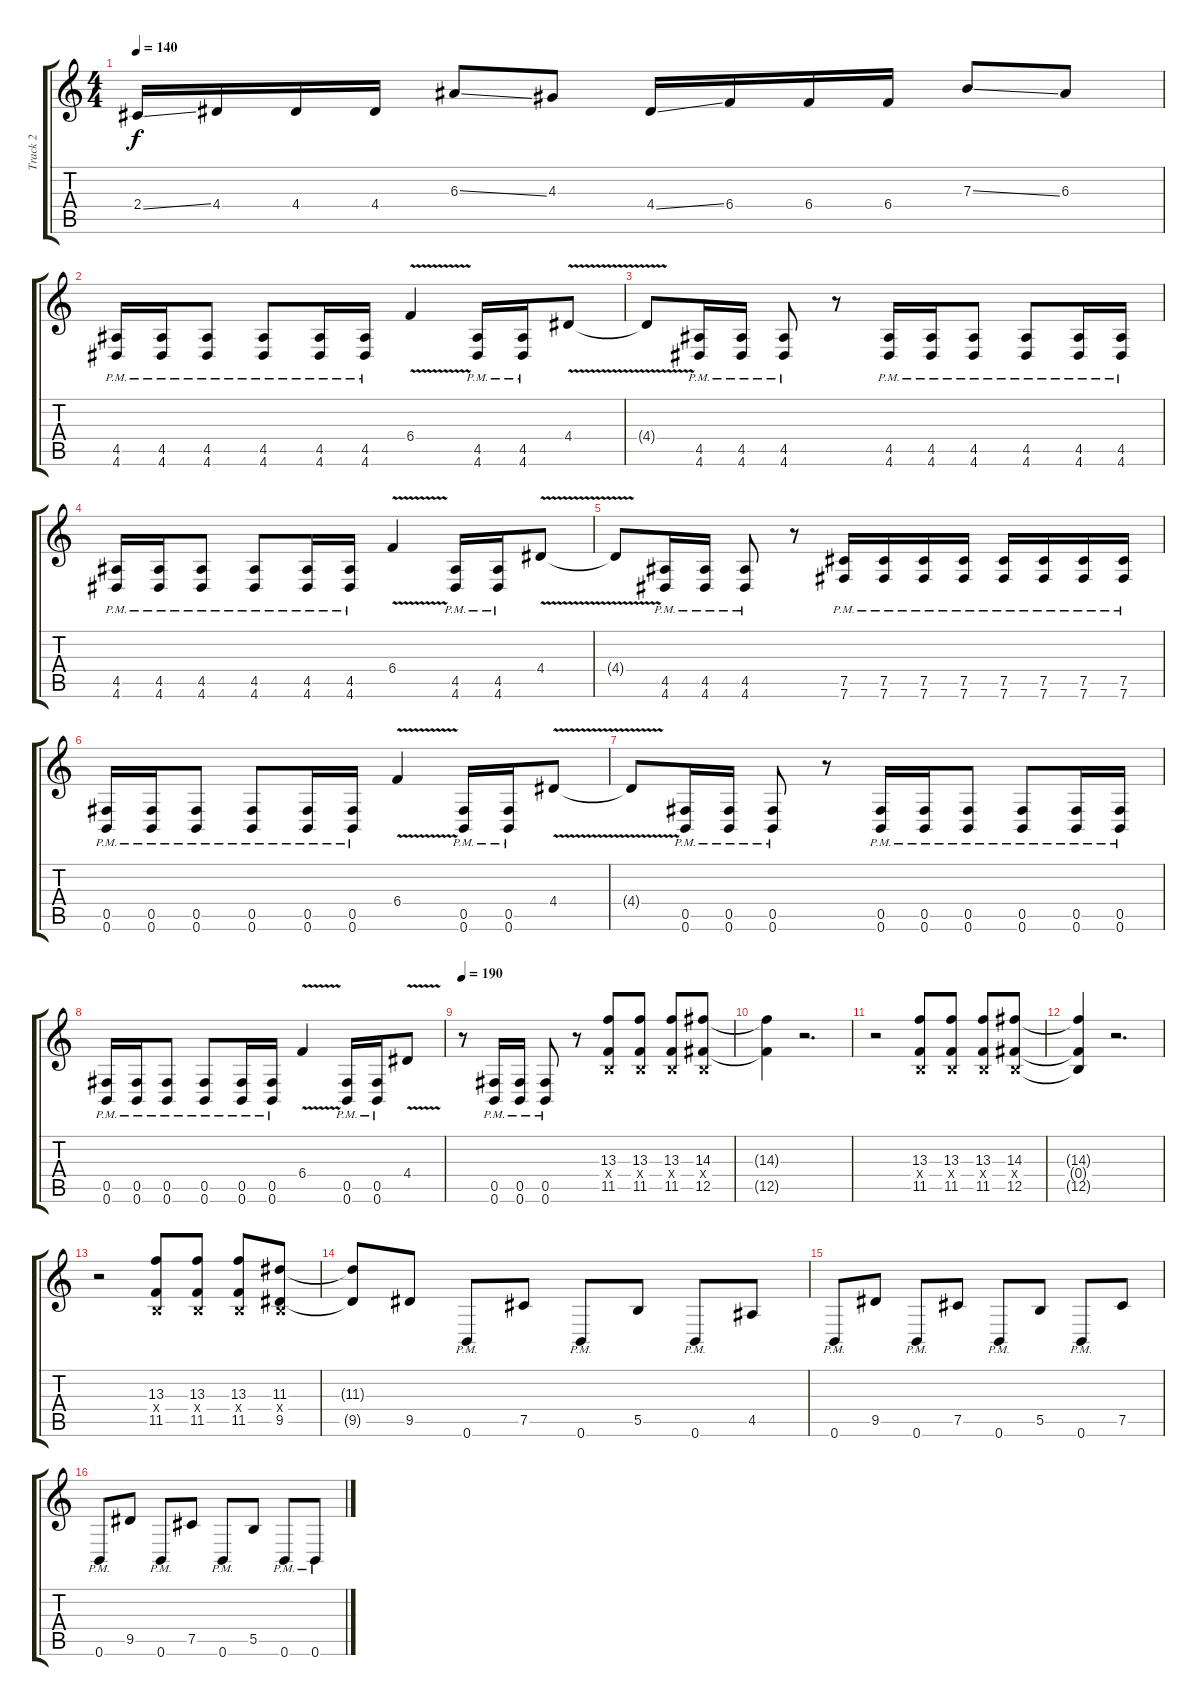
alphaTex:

\track ("Track 2" "Track 2") {instrument distortionguitar}
\staff {score tabs}
\tuning (Db4 Ab3 E3 B2 Gb2 B1) {hide}
\ts (4 4)
\tempo 140
\clef g2
\ks c
2.4{ss}.16{dy f} 4.4.16 4.4.16 4.4.16 6.3{ss}.8 4.3.8 4.4{ss}.16 6.4.16 6.4.16 6.4.16 7.3{ss}.8 6.3.8 |
(4.5{pm} 4.6{pm}).16 (4.5{pm} 4.6{pm}).16 (4.5{pm} 4.6{pm}).8 (4.5{pm} 4.6{pm}).8 (4.5{pm} 4.6{pm}).16 (4.5{pm} 4.6{pm}).16 6.4{v}.4 (4.5{pm} 4.6{pm}).16 (4.5{pm} 4.6{pm}).16 4.4{v}.8 |
4.4{t}.8 (4.5{pm} 4.6{pm}).16 (4.5{pm} 4.6{pm}).16 (4.5{pm} 4.6{pm}).8 r.8 (4.5{pm} 4.6{pm}).16 (4.5{pm} 4.6{pm}).16 (4.5{pm} 4.6{pm}).8 (4.5{pm} 4.6{pm}).8 (4.5{pm} 4.6{pm}).16 (4.5{pm} 4.6{pm}).16 |
(4.5{pm} 4.6{pm}).16 (4.5{pm} 4.6{pm}).16 (4.5{pm} 4.6{pm}).8 (4.5{pm} 4.6{pm}).8 (4.5{pm} 4.6{pm}).16 (4.5{pm} 4.6{pm}).16 6.4{v}.4 (4.5{pm} 4.6{pm}).16 (4.5{pm} 4.6{pm}).16 4.4{v}.8 |
4.4{t}.8 (4.5{pm} 4.6{pm}).16 (4.5{pm} 4.6{pm}).16 (4.5{pm} 4.6{pm}).8 r.8 (7.5{pm} 7.6{pm}).16 (7.5{pm} 7.6{pm}).16 (7.5{pm} 7.6{pm}).16 (7.5{pm} 7.6{pm}).16 (7.5{pm} 7.6{pm}).16 (7.5{pm} 7.6{pm}).16 (7.5{pm} 7.6{pm}).16 (7.5{pm} 7.6{pm}).16 |
(0.5{pm} 0.6{pm}).16 (0.5{pm} 0.6{pm}).16 (0.5{pm} 0.6{pm}).8 (0.5{pm} 0.6{pm}).8 (0.5{pm} 0.6{pm}).16 (0.5{pm} 0.6{pm}).16 6.4{v}.4 (0.5{pm} 0.6{pm}).16 (0.5{pm} 0.6{pm}).16 4.4{v}.8 |
4.4{t}.8 (0.5{pm} 0.6{pm}).16 (0.5{pm} 0.6{pm}).16 (0.5{pm} 0.6{pm}).8 r.8 (0.5{pm} 0.6{pm}).16 (0.5{pm} 0.6{pm}).16 (0.5{pm} 0.6{pm}).8 (0.5{pm} 0.6{pm}).8 (0.5{pm} 0.6{pm}).16 (0.5{pm} 0.6{pm}).16 |
(0.5{pm} 0.6{pm}).16 (0.5{pm} 0.6{pm}).16 (0.5{pm} 0.6{pm}).8 (0.5{pm} 0.6{pm}).8 (0.5{pm} 0.6{pm}).16 (0.5{pm} 0.6{pm}).16 6.4{v}.4 (0.5{pm} 0.6{pm}).16 (0.5{pm} 0.6{pm}).16 4.4{v}.8 |
\tempo 190
r.8 (0.5{pm} 0.6{pm}).16 (0.5{pm} 0.6{pm}).16 (0.5{pm} 0.6{pm}).8 r.8 (13.3 0.4{x} 11.5).8 (13.3 0.4{x} 11.5).8 (13.3 0.4{x} 11.5).8 (14.3 0.4{x} 12.5).8 |
(14.3{t} 12.5{t}).4 r.2{d} |
r.2 (13.3 0.4{x} 11.5).8 (13.3 0.4{x} 11.5).8 (13.3 0.4{x} 11.5).8 (14.3 0.4{x} 12.5).8 |
(14.3{t} 0.4{t} 12.5{t}).4 r.2{d} |
r.2 (13.3 0.4{x} 11.5).8 (13.3 0.4{x} 11.5).8 (13.3 0.4{x} 11.5).8 (11.3 0.4{x} 9.5).8 |
(11.3{t} 9.5{t}).8 9.5.8 0.6{pm}.8 7.5.8 0.6{pm}.8 5.5.8 0.6{pm}.8 4.5.8 |
0.6{pm}.8 9.5.8 0.6{pm}.8 7.5.8 0.6{pm}.8 5.5.8 0.6{pm}.8 7.5.8 |
0.6{pm}.8 9.5.8 0.6{pm}.8 7.5.8 0.6{pm}.8 5.5.8 0.6{pm}.8 0.6{pm}.8
